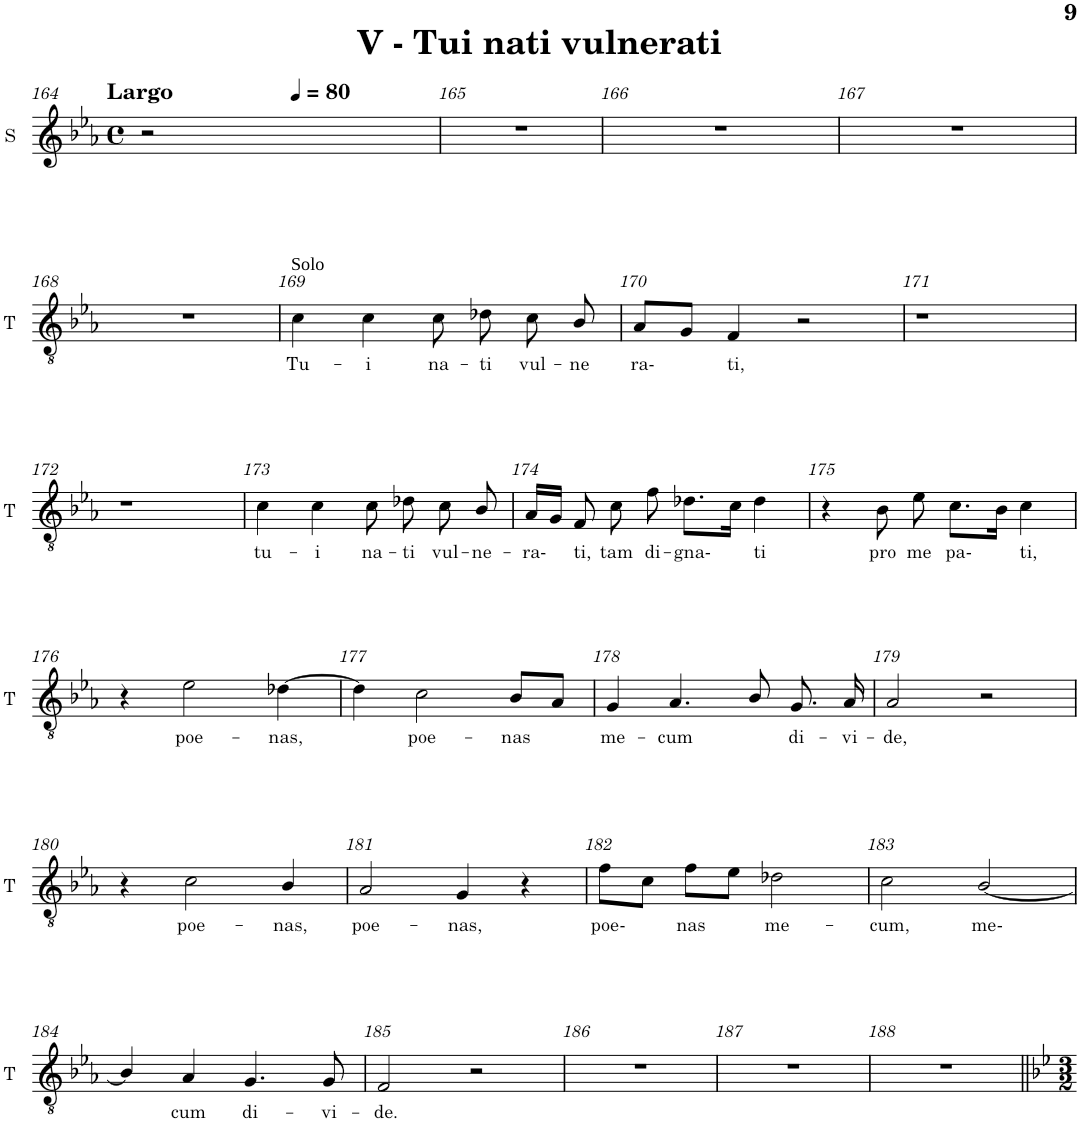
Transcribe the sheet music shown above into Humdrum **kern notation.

**kern	**text	**kern
*part2	*part2	*part1
*staff2	*staff2	*staff1
*I"Tenor	*	*I"Soprano
*I'T	*	*I'S
!!LO:PB:g=z
*clefGv2	*	*clefG2
*k[b-e-a-]	*	*k[b-e-a-]
*M4/4	*	*M4/4
*met(c)	*	*met(c)
=164	=164	=164
!	!	!LO:TX:a:B:t=V - Tui nati vulnerati
!	!	!LO:TX:a:B:t=Largo
2r	.	2r
*	*	*MM80
2ryy	.	2ryy
=165	=165	=165
2ryy	.	1r
*clefGv2	*	*
2r	.	.
=166	=166	=166
1r	.	1r
=167	=167	=167
1r	.	1r
!!LO:LB:g=z
=168	=168	=168
1r	.	1r
=169	=169	=169
!LO:TX:a:t=Solo	!	!
!	!LO:LY:b	!
4c\	Tu-	2r
!	!LO:LY:b	!
4c\	-i	.
!	!LO:LY:b	!
8c\	na-	2r
!	!LO:LY:b	!
8d-X\	-ti	.
!	!LO:LY:b	!
8c\	vul-	.
!	!LO:LY:b	!
8B-/	-ne	.
=170	=170	=170
!	!LO:LY:b	!
8A-/L	-ra-	1r
8G/J	.	.
!	!LO:LY:b	!
4F/	ti,	.
2r	.	.
=171	=171	=171
1r	.	1r
!!LO:LB:g=z
=172	=172	=172
1r	.	1r
=173	=173	=173
!	!LO:LY:b	!
4c\	tu-	1r
!	!LO:LY:b	!
4c\	-i	.
!	!LO:LY:b	!
8c\	na-	.
!	!LO:LY:b	!
8d-X\	-ti	.
!	!LO:LY:b	!
8c\	vul-	.
!	!LO:LY:b	!
8B-/	-ne-	.
=174	=174	=174
!	!LO:LY:b	!
16A-/LL	-ra-	1r
16G/JJ	.	.
!	!LO:LY:b	!
8F/	ti,	.
!	!LO:LY:b	!
8c\	tam	.
!	!LO:LY:b	!
8f\	di-	.
!	!LO:LY:b	!
8.d-X\L	-gna-	.
16c\Jk	.	.
!	!LO:LY:b	!
4d-\	ti	.
=175	=175	=175
4r	.	1r
!	!LO:LY:b	!
8B-\	pro	.
!	!LO:LY:b	!
8e-\	me	.
!	!LO:LY:b	!
8.c\L	pa-	.
16B-\Jk	.	.
!	!LO:LY:b	!
4c\	ti,	.
!!LO:LB:g=z
=176	=176	=176
4r	.	1r
!	!LO:LY:b	!
2e-\	poe-	.
!	!LO:LY:b	!
[4d-X\	-nas,	.
=177	=177	=177
4d-\]	.	1r
!	!LO:LY:b	!
2c\	poe-	.
!	!LO:LY:b	!
8B-/L	-nas	.
8A-/J	.	.
=178	=178	=178
!	!LO:LY:b	!
4G/	me-	1r
!	!LO:LY:b	!
4.A-/	-cum	.
8B-/	.	.
!	!LO:LY:b	!
8.G/	di-	.
!	!LO:LY:b	!
16A-/	-vi-	.
=179	=179	=179
!	!LO:LY:b	!
2A-/	-de,	1r
2r	.	.
!!LO:LB:g=z
=180	=180	=180
4r	.	1r
!	!LO:LY:b	!
2c\	poe-	.
!	!LO:LY:b	!
4B-/	-nas,	.
=181	=181	=181
!	!LO:LY:b	!
2A-/	poe-	1r
!	!LO:LY:b	!
4G/	-nas,	.
4r	.	.
=182	=182	=182
!	!LO:LY:b	!
8f\L	poe-	1r
8c\J	.	.
!	!LO:LY:b	!
8f\L	nas	.
8e-\J	.	.
!	!LO:LY:b	!
2d-X\	me-	.
=183	=183	=183
!	!LO:LY:b	!
2c\	-cum,	1r
!	!LO:LY:b	!
[2B-/	me-	.
!!LO:LB:g=z
=184	=184	=184
4B-/]	.	1r
!	!LO:LY:b	!
4A-/	cum	.
!	!LO:LY:b	!
4.G/	di-	.
!	!LO:LY:b	!
8G/	-vi-	.
=185	=185	=185
!	!LO:LY:b	!
2F/	-de.	1r
2r	.	.
=186	=186	=186
1r	.	1r
=187	=187	=187
1r	.	1r
=188	=188	=188
1r	.	1r
=||	=||	=||
*-	*-	*-
